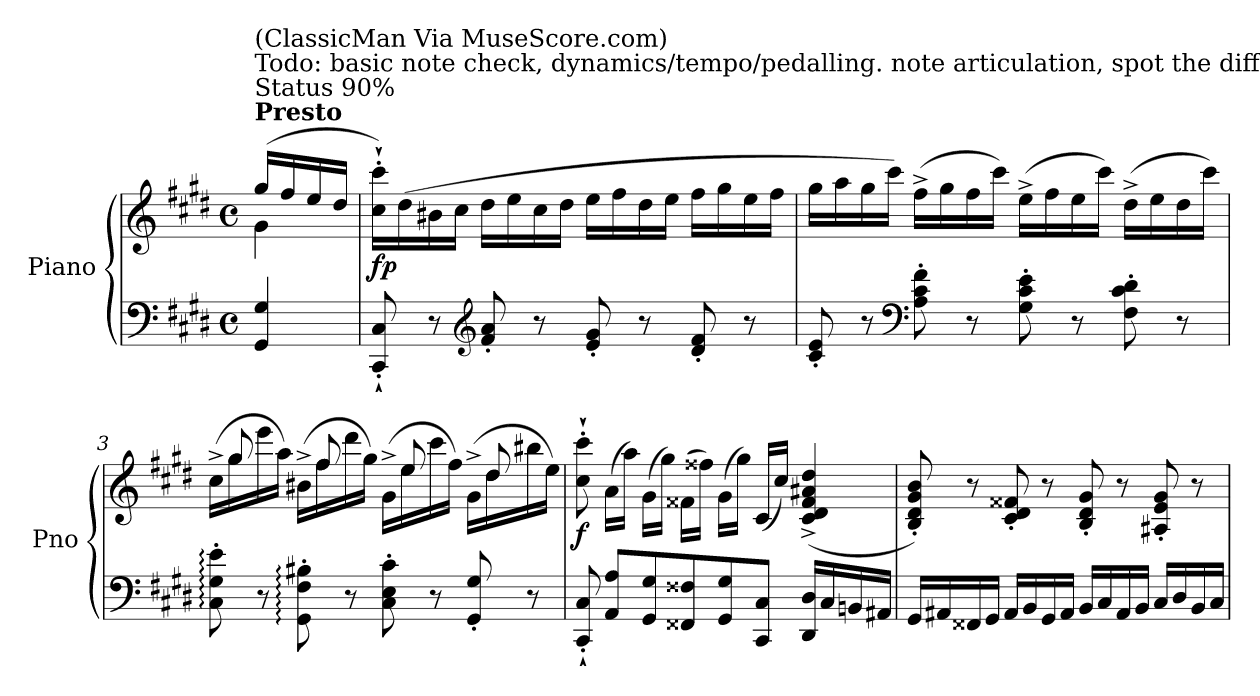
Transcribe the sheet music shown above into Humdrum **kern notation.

**kern	**kern	**dynam
*part1	*part1	*part1
*staff2	*staff1	*staff1/2
*I"Piano	*	*
*I'Pno	*	*
*clefF4	*clefG2	*
*k[f#c#g#d#]	*k[f#c#g#d#]	*
*M4/4	*M4/4	*
*met(c)	*met(c)	*
*MM176	*MM176	*
=	=	=
*	*^	*
!	!LO:TX:a:B:t=Presto	!	!
!	!LO:TX:a:t=Status 90%	!	!
!	!LO:TX:t=Todo&colon; basic note check, dynamics/tempo/pedalling. note articulation,  spot the difference Publication vs xml.(Inc 8va/8vb)	!	!
!	!LO:TX:t=(ClassicMan Via MuseScore.com)	!	!
!	!	!	!LO:DY:b
4GG#/ 4G#/	(>16gg#/LL	4g#\	other-dynamics
.	16ff#/	.	.
.	16ee/	.	.
.	16dd#/JJ	.	.
*	*v	*v	*
=1	=1	=1
!	!	!LO:DY:b
8CC#/'` 8C#/'`	16cc#\'` 16ccc#\'`LL)	fp
.	(>16dd#\	.
8r	16b#X\	.
.	16cc#\JJ	.
*clefG2	*	*
8f#/' 8a/'	16dd#\LL	.
.	16ee\	.
8r	16cc#\	.
.	16dd#\JJ	.
!	!	!LO:DY:b
8e/' 8g#/'	16ee\LL	other-dynamics
.	16ff#\	.
8r	16dd#\	.
.	16ee\JJ	.
8d#/' 8f#/'	16ff#\LL	.
.	16gg#\	.
8r	16ee\	.
.	16ff#\JJ	.
=2	=2	=2
8c#/' 8e/'	16gg#\LL	.
.	16aa\	.
8r	16gg#\	.
.	16ccc#\JJ)	.
*clefF4	*	*
8A\' 8c#\' 8f#\'	(>16ff#^\LL	.
.	16gg#\	.
8r	16ff#\	.
.	16ccc#\JJ)	.
8G#\' 8c#\' 8e\'	(>16ee^\LL	.
.	16ff#\	.
8r	16ee\	.
.	16ccc#\JJ)	.
8F#\' 8c#\' 8d#\'	(>16dd#^\LL	.
.	16ee\	.
8r	16dd#\	.
.	16ccc#\JJ)	.
!!LO:LB:g=z
=3	=3	=3
*	*^	*
8C#\:' 8G#\:' 8e\:'	(>16cc#^\LL	16ryy	.
.	16gg#\	8gg#/	.
8r	16eee\	.	.
.	16aa\JJ)	8ryy	.
8GG#\:' 8F#\:' 8B#X\:'	(>16b#X^\LL	.	.
.	16ff#\	8ff#/	.
8r	16ddd#\	.	.
.	16gg#\JJ)	8ryy	.
8C#\' 8E\' 8c#\'	(>16g#^\LL	.	.
.	16ee\	8ee/	.
8r	16ccc#\	.	.
.	16ff#\JJ)	8ryy	.
8GG#/' 8G#/'	(>16g#^\LL	.	.
.	16dd#\	8dd#/	.
8r	16bb#X\	.	.
.	16ee\JJ)	16ryy	.
=4	=4	=4	=4
!	!	!	!LO:DY:b
*	*v	*v	*
8CC#/'` 8C#/'`	8cc#\'` 8ccc#\'`	f
8AA/ 8A/L	(>16a\LL	.
.	16aa\JJ)	.
8GG#/ 8G#/	(>16g#\LL	.
.	16gg#\JJ)	.
8FF##X/ 8F##X/	(>16f##X\LL	.
.	16ff##X\JJ)	.
8GG#/ 8G#/	(>16g#\LL	.
.	16gg#\JJ)	.
8CC#/ 8C#/J	(<16c#/LL	.
.	16cc#/JJ)	.
16DD#/ 16D#/LL	(>4c#/^ 4d#/^ 4f##/^ 4a#X/^ 4dd#/^	.
16C#/	.	.
16BBn/	.	.
16AA#X/JJ	.	.
!!LO:LB:g=z
=5	=5	=5
16GG#/LL	8B/' 8d#/' 8g#/' 8b/')	.
16AA#X/	.	.
16FF##X/	8r	.
16GG#/JJ	.	.
16AA#/LL	8c#/' 8d#/' 8f##X/'	.
16BB/	.	.
16GG#/	8r	.
16AA#/JJ	.	.
16BB/LL	8B/' 8d#/' 8g#/'	.
16C#/	.	.
16AA#/	8r	.
16BB/JJ	.	.
16C#/LL	8A#X/' 8e/' 8g#/'	.
16D#/	.	.
16BB/	8r	.
16C#/JJ	.	.
=	=	=
*-	*-	*-
